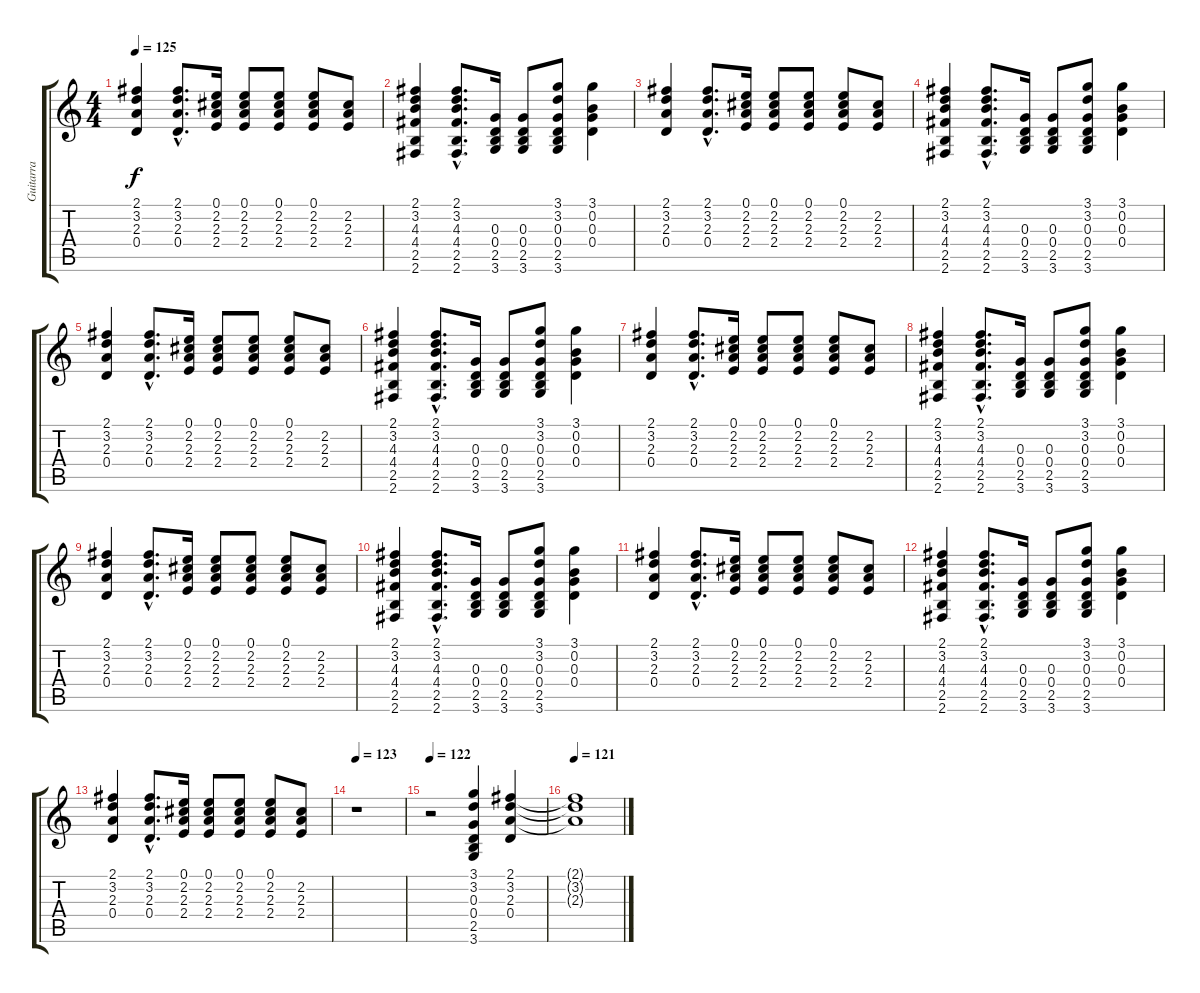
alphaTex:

\track ("Guitarra" "Guitarra") {instrument overdrivenguitar}
\staff {score tabs}
\tuning (E4 B3 G3 D3 A2 E2) {hide}
\ts (4 4)
\tempo 125
\clef g2
\ks c
(2.1 3.2 2.3 0.4).4{dy f} (2.1{hac} 3.2{hac} 2.3{hac} 0.4{hac}).8{d} (0.1 2.2 2.3 2.4).16 (0.1 2.2 2.3 2.4).8 (0.1 2.2 2.3 2.4).8 (0.1 2.2 2.3 2.4).8 (2.2 2.3 2.4).8 |
(2.1 3.2 4.3 4.4 2.5 2.6).4 (2.1{hac} 3.2{hac} 4.3{hac} 4.4{hac} 2.5{hac} 2.6{hac}).8{d} (0.3 0.4 2.5 3.6).16 (0.3 0.4 2.5 3.6).8 (3.1 3.2 0.3 0.4 2.5 3.6).8 (3.1 0.2 0.3 0.4).4 |
(2.1 3.2 2.3 0.4).4 (2.1{hac} 3.2{hac} 2.3{hac} 0.4{hac}).8{d} (0.1 2.2 2.3 2.4).16 (0.1 2.2 2.3 2.4).8 (0.1 2.2 2.3 2.4).8 (0.1 2.2 2.3 2.4).8 (2.2 2.3 2.4).8 |
(2.1 3.2 4.3 4.4 2.5 2.6).4 (2.1{hac} 3.2{hac} 4.3{hac} 4.4{hac} 2.5{hac} 2.6{hac}).8{d} (0.3 0.4 2.5 3.6).16 (0.3 0.4 2.5 3.6).8 (3.1 3.2 0.3 0.4 2.5 3.6).8 (3.1 0.2 0.3 0.4).4 |
(2.1 3.2 2.3 0.4).4 (2.1{hac} 3.2{hac} 2.3{hac} 0.4{hac}).8{d} (0.1 2.2 2.3 2.4).16 (0.1 2.2 2.3 2.4).8 (0.1 2.2 2.3 2.4).8 (0.1 2.2 2.3 2.4).8 (2.2 2.3 2.4).8 |
(2.1 3.2 4.3 4.4 2.5 2.6).4 (2.1{hac} 3.2{hac} 4.3{hac} 4.4{hac} 2.5{hac} 2.6{hac}).8{d} (0.3 0.4 2.5 3.6).16 (0.3 0.4 2.5 3.6).8 (3.1 3.2 0.3 0.4 2.5 3.6).8 (3.1 0.2 0.3 0.4).4 |
(2.1 3.2 2.3 0.4).4 (2.1{hac} 3.2{hac} 2.3{hac} 0.4{hac}).8{d} (0.1 2.2 2.3 2.4).16 (0.1 2.2 2.3 2.4).8 (0.1 2.2 2.3 2.4).8 (0.1 2.2 2.3 2.4).8 (2.2 2.3 2.4).8 |
(2.1 3.2 4.3 4.4 2.5 2.6).4 (2.1{hac} 3.2{hac} 4.3{hac} 4.4{hac} 2.5{hac} 2.6{hac}).8{d} (0.3 0.4 2.5 3.6).16 (0.3 0.4 2.5 3.6).8 (3.1 3.2 0.3 0.4 2.5 3.6).8 (3.1 0.2 0.3 0.4).4 |
(2.1 3.2 2.3 0.4).4 (2.1{hac} 3.2{hac} 2.3{hac} 0.4{hac}).8{d} (0.1 2.2 2.3 2.4).16 (0.1 2.2 2.3 2.4).8 (0.1 2.2 2.3 2.4).8 (0.1 2.2 2.3 2.4).8 (2.2 2.3 2.4).8 |
(2.1 3.2 4.3 4.4 2.5 2.6).4 (2.1{hac} 3.2{hac} 4.3{hac} 4.4{hac} 2.5{hac} 2.6{hac}).8{d} (0.3 0.4 2.5 3.6).16 (0.3 0.4 2.5 3.6).8 (3.1 3.2 0.3 0.4 2.5 3.6).8 (3.1 0.2 0.3 0.4).4 |
(2.1 3.2 2.3 0.4).4 (2.1{hac} 3.2{hac} 2.3{hac} 0.4{hac}).8{d} (0.1 2.2 2.3 2.4).16 (0.1 2.2 2.3 2.4).8 (0.1 2.2 2.3 2.4).8 (0.1 2.2 2.3 2.4).8 (2.2 2.3 2.4).8 |
(2.1 3.2 4.3 4.4 2.5 2.6).4 (2.1{hac} 3.2{hac} 4.3{hac} 4.4{hac} 2.5{hac} 2.6{hac}).8{d} (0.3 0.4 2.5 3.6).16 (0.3 0.4 2.5 3.6).8 (3.1 3.2 0.3 0.4 2.5 3.6).8 (3.1 0.2 0.3 0.4).4 |
(2.1 3.2 2.3 0.4).4 (2.1{hac} 3.2{hac} 2.3{hac} 0.4{hac}).8{d} (0.1 2.2 2.3 2.4).16 (0.1 2.2 2.3 2.4).8 (0.1 2.2 2.3 2.4).8 (0.1 2.2 2.3 2.4).8 (2.2 2.3 2.4).8 |
\tempo 123
r.1 |
\tempo 122
r.2 (3.1 3.2 0.3 0.4 2.5 3.6).4 (2.1 3.2 2.3 0.4).4 |
\tempo 121
(2.1{t} 3.2{t} 2.3{t}).1
